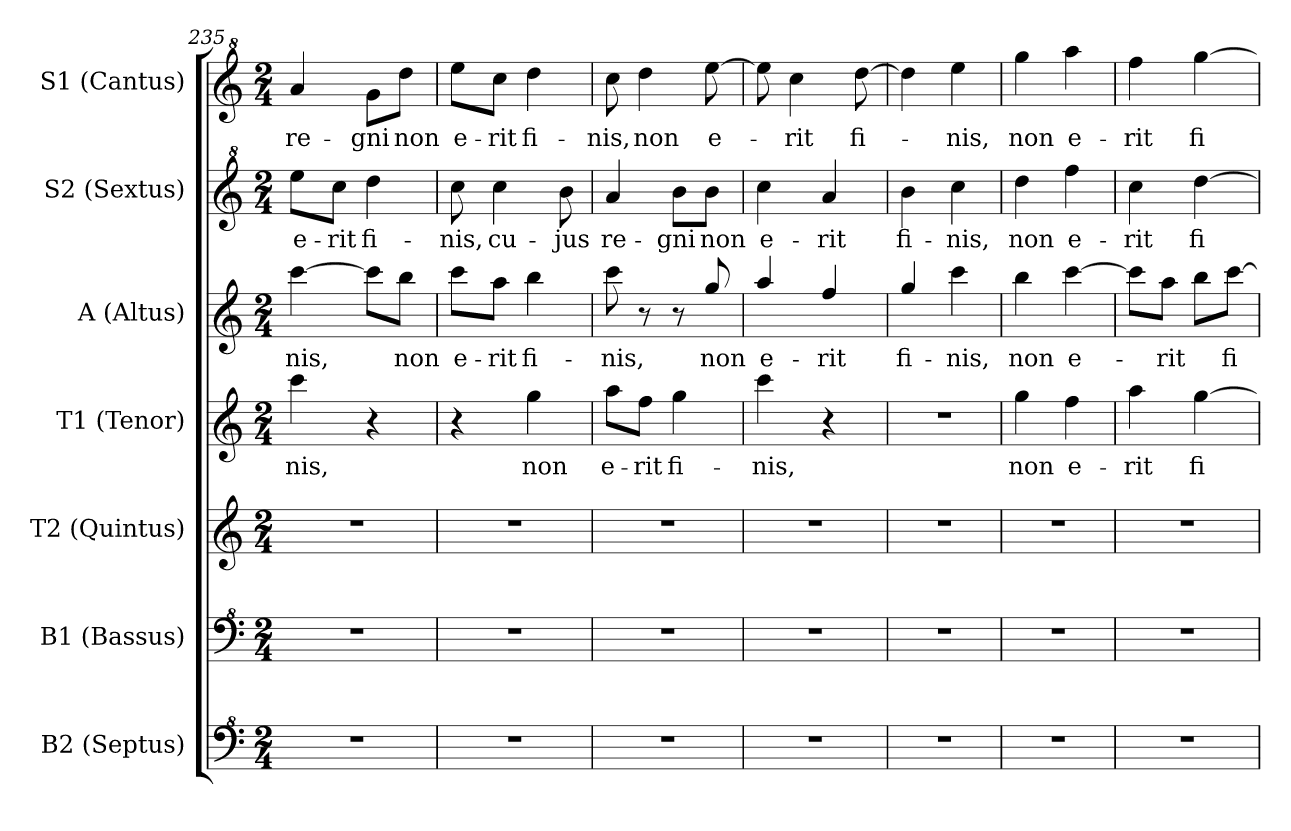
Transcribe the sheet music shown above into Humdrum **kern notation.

**kern	**kern	**kern	**kern	**text	**kern	**text	**kern	**text	**kern	**text
*part7	*part6	*part5	*part4	*part4	*part3	*part3	*part2	*part2	*part1	*part1
*staff7	*staff6	*staff5	*staff4	*staff4	*staff3	*staff3	*staff2	*staff2	*staff1	*staff1
*I"B2 (Septus)	*I"B1 (Bassus)	*I"T2 (Quintus)	*I"T1 (Tenor)	*	*I"A (Altus)	*	*I"S2 (Sextus)	*	*I"S1 (Cantus)	*
*I'B2	*I'B1	*I'T2	*I'T1	*	*I'A	*	*I'S2	*	*I'S1	*
*clefF^4	*clefF^4	*clefG2	*clefG2	*	*clefG2	*	*clefG^2	*	*clefG^2	*
*k[]	*k[]	*k[]	*k[]	*	*k[]	*	*k[]	*	*k[]	*
*M2/4	*M2/4	*M2/4	*M2/4	*	*M2/4	*	*M2/4	*	*M2/4	*
=235	=235	=235	=235	=235	=235	=235	=235	=235	=235	=235
!	!	!	!	!LO:LY:b	!	!LO:LY:b	!	!LO:LY:b	!	!LO:LY:b
2r	2r	2r	4ccc\	-nis,	[4ccc\	-nis,	8eee\L	e-	4aa/	re-
!	!	!	!	!	!	!	!	!LO:LY:b	!	!
.	.	.	.	.	.	.	8ccc\J	-rit	.	.
!	!	!	!	!	!	!	!	!LO:LY:b	!	!LO:LY:b
.	.	.	4r	.	8ccc\L]	.	4ddd\	fi-	8gg\L	-gni
!	!	!	!	!	!	!LO:LY:b	!	!	!	!LO:LY:b
.	.	.	.	.	8bb\J	non	.	.	8ddd\J	non
=236	=236	=236	=236	=236	=236	=236	=236	=236	=236	=236
!	!	!	!	!	!	!LO:LY:b	!	!LO:LY:b	!	!LO:LY:b
2r	2r	2r	4r	.	8ccc\L	e-	8ccc\	-nis,	8eee\L	e-
!	!	!	!	!	!	!LO:LY:b	!	!LO:LY:b	!	!LO:LY:b
.	.	.	.	.	8aa\J	-rit	4ccc\	cu-	8ccc\J	-rit
!	!	!	!	!LO:LY:b	!	!LO:LY:b	!	!	!	!LO:LY:b
.	.	.	4gg\	non	4bb\	fi-	.	.	4ddd\	fi-
!	!	!	!	!	!	!	!	!LO:LY:b	!	!
.	.	.	.	.	.	.	8bb\	-jus	.	.
!!LO:PB:g=z
=237	=237	=237	=237	=237	=237	=237	=237	=237	=237	=237
!	!	!	!	!LO:LY:b	!	!LO:LY:b	!	!LO:LY:b	!	!LO:LY:b
2r	2r	2r	8aa\L	e-	8ccc\	-nis,	4aa/	re-	8ccc\	-nis,
!	!	!	!	!LO:LY:b	!	!	!	!	!	!LO:LY:b
.	.	.	8ff\J	-rit	8r	.	.	.	4ddd\	non
!	!	!	!	!LO:LY:b	!	!	!	!LO:LY:b	!	!
.	.	.	4gg\	fi-	8r	.	8bb\L	-gni	.	.
!	!	!	!	!	!	!LO:LY:b	!	!LO:LY:b	!	!LO:LY:b
.	.	.	.	.	8gg/	non	8bb\J	non	[8eee\	e-
=238	=238	=238	=238	=238	=238	=238	=238	=238	=238	=238
!	!	!	!	!LO:LY:b	!	!LO:LY:b	!	!LO:LY:b	!	!
2r	2r	2r	4ccc\	-nis,	4aa/	e-	4ccc\	e-	8eee\]	.
!	!	!	!	!	!	!	!	!	!	!LO:LY:b
.	.	.	.	.	.	.	.	.	4ccc\	-rit
!	!	!	!	!	!	!LO:LY:b	!	!LO:LY:b	!	!
.	.	.	4r	.	4ff/	-rit	4aa/	-rit	.	.
!	!	!	!	!	!	!	!	!	!	!LO:LY:b
.	.	.	.	.	.	.	.	.	[8ddd\	fi-
=239	=239	=239	=239	=239	=239	=239	=239	=239	=239	=239
!	!	!	!	!	!	!LO:LY:b	!	!LO:LY:b	!	!
2r	2r	2r	2r	.	4gg/	fi-	4bb\	fi-	4ddd\]	.
!	!	!	!	!	!	!LO:LY:b	!	!LO:LY:b	!	!LO:LY:b
.	.	.	.	.	4ccc\	-nis,	4ccc\	-nis,	4eee\	-nis,
=240	=240	=240	=240	=240	=240	=240	=240	=240	=240	=240
!	!	!	!	!LO:LY:b	!	!LO:LY:b	!	!LO:LY:b	!	!LO:LY:b
2r	2r	2r	4gg\	non	4bb\	non	4ddd\	non	4ggg\	non
!	!	!	!	!LO:LY:b	!	!LO:LY:b	!	!LO:LY:b	!	!LO:LY:b
.	.	.	4ff\	e-	[4ccc\	e-	4fff\	e-	4aaa\	e-
=241	=241	=241	=241	=241	=241	=241	=241	=241	=241	=241
!	!	!	!	!LO:LY:b	!	!	!	!LO:LY:b	!	!LO:LY:b
2r	2r	2r	4aa\	-rit	8ccc\L]	.	4ccc\	-rit	4fff\	-rit
!	!	!	!	!	!	!LO:LY:b	!	!	!	!
.	.	.	.	.	8aa\J	-rit	.	.	.	.
!	!	!	!	!LO:LY:b	!	!	!	!LO:LY:b	!	!LO:LY:b
.	.	.	[4gg\	fi-	8bb\L	.	[4ddd\	fi-	[4ggg\	fi-
!	!	!	!	!	!	!LO:LY:b	!	!	!	!
.	.	.	.	.	[8ccc\J	fi-	.	.	.	.
=	=	=	=	=	=	=	=	=	=	=
*-	*-	*-	*-	*-	*-	*-	*-	*-	*-	*-
